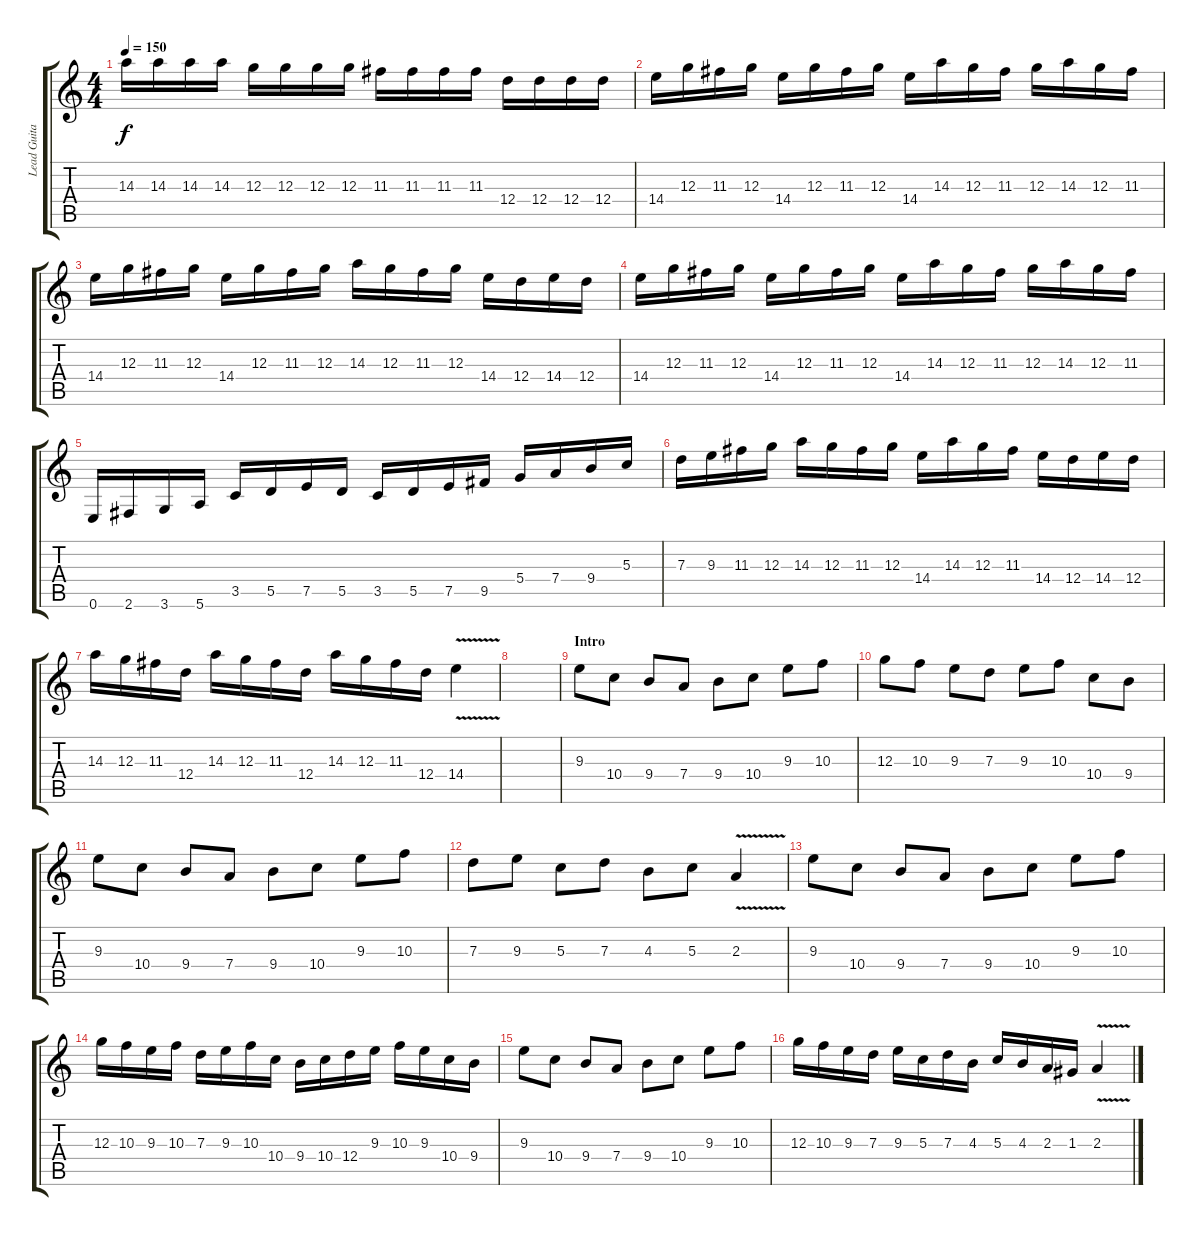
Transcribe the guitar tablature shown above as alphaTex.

\track ("Lead Guitar/ WOWA" "Lead Guita") {instrument overdrivenguitar}
\staff {score tabs}
\tuning (E4 B3 G3 D3 A2 E2) {hide}
\ts (4 4)
\tempo 150
\clef g2
\ks c
14.3.16{dy f} 14.3.16 14.3.16 14.3.16 12.3.16 12.3.16 12.3.16 12.3.16 11.3.16 11.3.16 11.3.16 11.3.16 12.4.16 12.4.16 12.4.16 12.4.16 |
14.4.16 12.3.16 11.3.16 12.3.16 14.4.16 12.3.16 11.3.16 12.3.16 14.4.16 14.3.16 12.3.16 11.3.16 12.3.16 14.3.16 12.3.16 11.3.16 |
14.4.16 12.3.16 11.3.16 12.3.16 14.4.16 12.3.16 11.3.16 12.3.16 14.3.16 12.3.16 11.3.16 12.3.16 14.4.16 12.4.16 14.4.16 12.4.16 |
14.4.16 12.3.16 11.3.16 12.3.16 14.4.16 12.3.16 11.3.16 12.3.16 14.4.16 14.3.16 12.3.16 11.3.16 12.3.16 14.3.16 12.3.16 11.3.16 |
0.6.16 2.6.16 3.6.16 5.6.16 3.5.16 5.5.16 7.5.16 5.5.16 3.5.16 5.5.16 7.5.16 9.5.16 5.4.16 7.4.16 9.4.16 5.3.16 |
7.3.16 9.3.16 11.3.16 12.3.16 14.3.16 12.3.16 11.3.16 12.3.16 14.4.16 14.3.16 12.3.16 11.3.16 14.4.16 12.4.16 14.4.16 12.4.16 |
14.3.16 12.3.16 11.3.16 12.4.16 14.3.16 12.3.16 11.3.16 12.4.16 14.3.16 12.3.16 11.3.16 12.4.16 14.4{v}.4 |
|
\section ("" "Intro")
9.3.8 10.4.8 9.4.8 7.4.8 9.4.8 10.4.8 9.3.8 10.3.8 |
12.3.8 10.3.8 9.3.8 7.3.8 9.3.8 10.3.8 10.4.8 9.4.8 |
9.3.8 10.4.8 9.4.8 7.4.8 9.4.8 10.4.8 9.3.8 10.3.8 |
7.3.8 9.3.8 5.3.8 7.3.8 4.3.8 5.3.8 2.3{v}.4 |
9.3.8 10.4.8 9.4.8 7.4.8 9.4.8 10.4.8 9.3.8 10.3.8 |
12.3.16 10.3.16 9.3.16 10.3.16 7.3.16 9.3.16 10.3.16 10.4.16 9.4.16 10.4.16 12.4.16 9.3.16 10.3.16 9.3.16 10.4.16 9.4.16 |
9.3.8 10.4.8 9.4.8 7.4.8 9.4.8 10.4.8 9.3.8 10.3.8 |
12.3.16 10.3.16 9.3.16 7.3.16 9.3.16 5.3.16 7.3.16 4.3.16 5.3.16 4.3.16 2.3.16 1.3.16 2.3{v}.4
